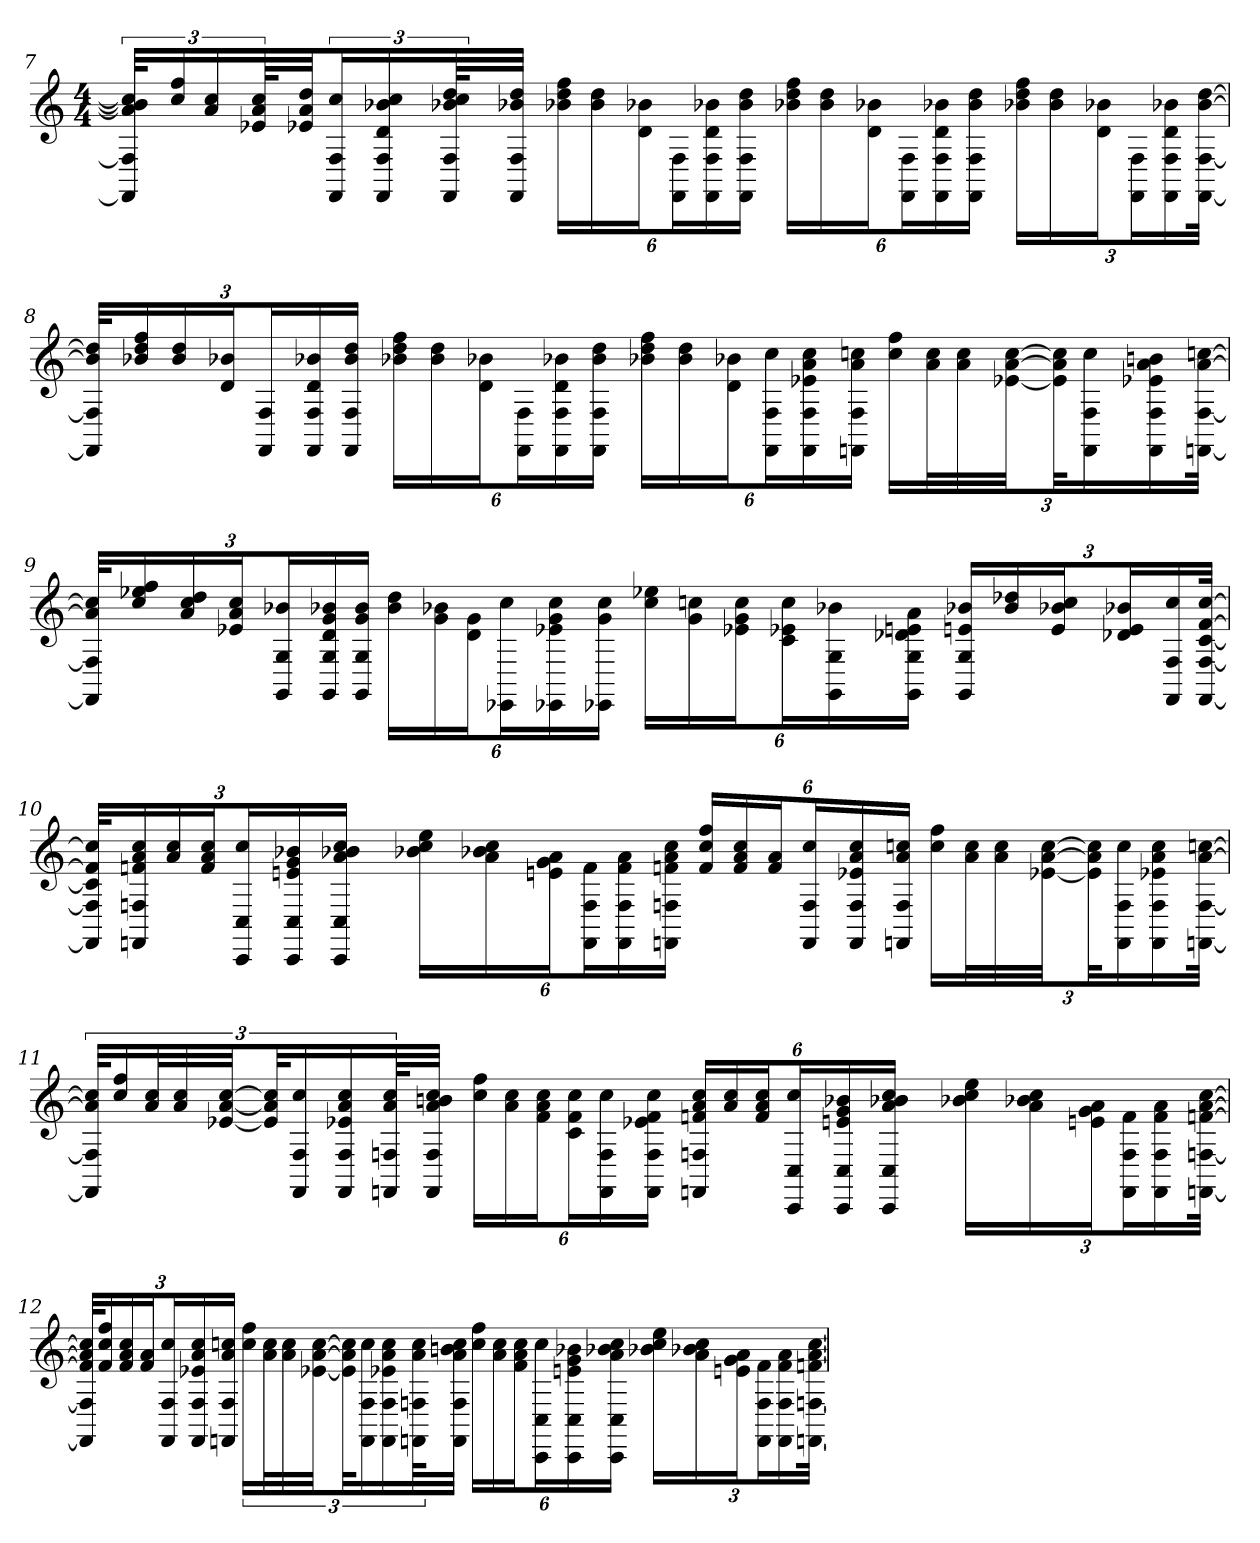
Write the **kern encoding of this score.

**kern
*part1
*staff1
*clefG2
*M4/4
=7
48FF/] 48F] 48a] 48b] 48cc]KLL
24cc/ 24ff
24a/ 24cc
96e-X/ 96a 96ccKL
32e-X/ 32a 32ddJJ
24FF/ 24F 24ccL
24FF/ 24F 24d 24b-X 24cc
96FF/ 96F 96b-X 96cc 96ddKL
32FF/ 32F 32b-X 32ddJJJ
24b-X\ 24dd 24ffLL
24b-\ 24dd
24d\ 24b-XJ
24FF\ 24FL
24FF\ 24F 24d 24b-X
24FF\ 24F 24b- 24ddJJ
24b-X\ 24dd 24ffLL
24b-\ 24dd
24d\ 24b-XJ
24FF\ 24FL
24FF\ 24F 24d 24b-X
24FF\ 24F 24b- 24ddJJ
24b-X\ 24dd 24ffLL
24b-\ 24dd
24d\ 24b-XJ
24FF\ 24FL
24FF\ 24F 24d 24b-X
[48FF\ [48F [48b- [48ddJJk
=8
48FF/] 48F] 48b-] 48dd]KLL
24b-X/ 24dd 24ff
24b-/ 24dd
24d/ 24b-XJ
24FF/ 24FL
24FF/ 24F 24d 24b-X
24FF/ 24F 24b- 24ddJJ
24b-X\ 24dd 24ffLL
24b-\ 24dd
24d\ 24b-XJ
24FF\ 24FL
24FF\ 24F 24d 24b-X
24FF\ 24F 24b- 24ddJJ
24b-X\ 24dd 24ffLL
24b-\ 24dd
24d\ 24b-XJ
24FF\ 24F 24ccL
24FF\ 24F 24e-X 24a 24cc
24FFn\ 24F 24a 24ccnJJ
24cc\ 24ffLL
48a\ 48ccL
48a\ 48cc
[48e-X\ [48a [48ccJJ
48e-\] 48a] 48cc]KL
24FF\ 24F 24cc
24FF\ 24F 24e-X 24a 24bn
[48FFn\ [48F [48a [48ccnJJk
=9
48FF/] 48F] 48a] 48cc]KLL
24cc/ 24ee-X 24ff
24a/ 24cc 24dd
24e-X/ 24a 24ccJ
24GG/ 24G 24b-XL
24GG/ 24G 24d 24g 24b-X
24GG/ 24G 24g 24b-JJ
24b-\ 24ddLL
24g\ 24b-X
24d\ 24gJ
24EE-X\ 24ccL
24EE-X\ 24e-X 24g 24cc
24EE-X\ 24g 24ccJJ
24cc\ 24ee-XLL
24g\ 24ccn
24e-X\ 24g 24ccJ
24c\ 24e-X 24ccL
24GG\ 24G 24b-X
24GG\ 24G 24d-X 24en 24aJJ
24GG/ 24G 24en 24b-XLL
24b-/ 24dd-X
24e/ 24b-X 24ccJ
24d-X/ 24e 24b-XL
24FF/ 24F 24cc
[48FF/ [48F [48c [48f [48ccJJk
=10
48FF/] 48F] 48c] 48f] 48cc]KLL
24FFn/ 24Fn 24fn 24a 24cc
24a/ 24cc
24f/ 24a 24ccJ
24CC/ 24C 24ccL
24CC/ 24C 24en 24g 24b-X
24CC/ 24C 24a 24b-X 24ccJJ
24b-X\ 24cc 24eeLL
24a\ 24b-X 24cc
24en\ 24g 24aJ
24FF\ 24F 24fL
24FF\ 24F 24f 24a
24FFn\ 24Fn 24fn 24a 24ccJJ
24f/ 24cc 24ffLL
24f/ 24a 24cc
24f/ 24aJ
24FF/ 24F 24ccL
24FF/ 24F 24e-X 24a 24cc
24FFn/ 24F 24a 24ccnJJ
24cc\ 24ffLL
48a\ 48ccL
48a\ 48cc
[48e-X\ [48a [48ccJJ
48e-\] 48a] 48cc]KL
24FF\ 24F 24cc
24FF\ 24F 24e-X 24a 24cc
[48FFn\ [48F [48a [48ccnJJk
=11
48FF/] 48F] 48a] 48cc]KLL
24cc/ 24ff
48a/ 48ccL
48a/ 48cc
[48e-X/ [48a [48ccJJ
48e-/] 48a] 48cc]KL
24FF/ 24F 24cc
24FF/ 24F 24e-X 24a 24cc
96FFn/ 96Fn 96a 96ccKL
32FF/ 32F 32a 32bn 32ccJJJ
24cc\ 24ffLL
24a\ 24cc
24f\ 24a 24ccJ
24c\ 24f 24ccL
24FF\ 24F 24cc
24FF\ 24F 24e-X 24f 24ccJJ
24FFn/ 24Fn 24fn 24a 24ccLL
24a/ 24cc
24f/ 24a 24ccJ
24CC/ 24C 24ccL
24CC/ 24C 24en 24g 24b-X
24CC/ 24C 24a 24b-X 24ccJJ
24b-X\ 24cc 24eeLL
24a\ 24b-X 24cc
24en\ 24g 24aJ
24FF\ 24F 24fL
24FF\ 24F 24f 24a
[48FFn\ [48Fn [48fn [48a [48ccJJk
=12
48FF/] 48F] 48f] 48a] 48cc]KLL
24f/ 24cc 24ff
24f/ 24a 24cc
24f/ 24aJ
24FF/ 24F 24ccL
24FF/ 24F 24e-X 24a 24cc
24FFn/ 24F 24a 24ccnJJ
24cc\ 24ffLL
48a\ 48ccL
48a\ 48cc
[48e-X\ [48a [48ccJJ
48e-\] 48a] 48cc]KL
24FF\ 24F 24cc
24FF\ 24F 24e-X 24a 24cc
96FFn\ 96Fn 96a 96ccKL
32FF\ 32F 32a 32bn 32ccJJJ
24cc\ 24ffLL
24a\ 24cc
24f\ 24a 24ccJ
24CC\ 24C 24ccL
24CC\ 24C 24en 24g 24b-X
24CC\ 24C 24a 24b-X 24ccJJ
24b-X\ 24cc 24eeLL
24a\ 24b-X 24cc
24en\ 24g 24aJ
24FF\ 24F 24fL
24FF\ 24F 24f 24a
[48FFn\ [48Fn [48fn [48a [48ccJJk
=
*-
